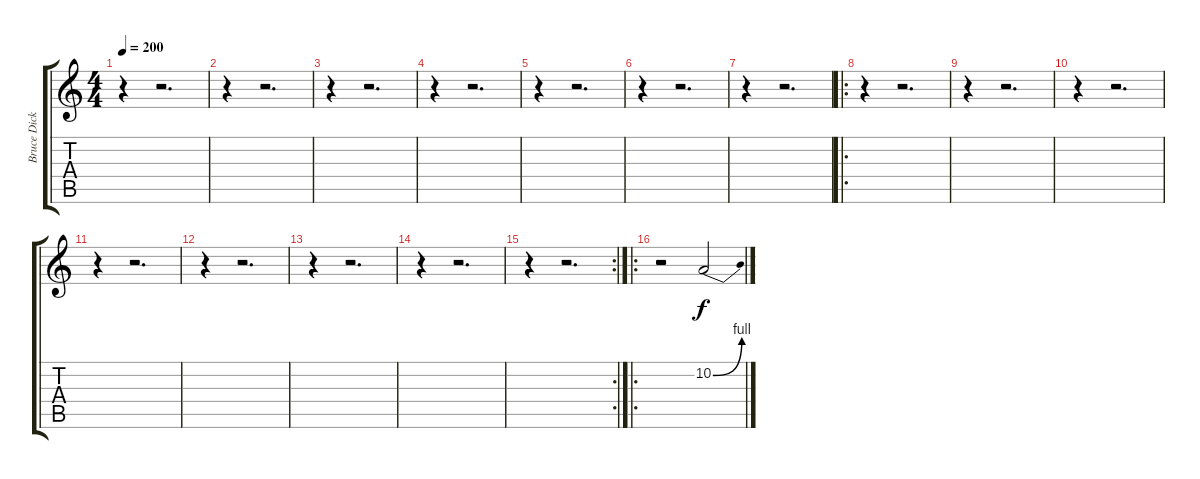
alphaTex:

\track ("Bruce Dickinson" "Bruce Dick") {instrument harpsichord}
\staff {score tabs}
\tuning (E4 B3 G3 D3 A2 E2) {hide}
\ts (4 4)
\tempo 200
\clef g2
\ks c
r.4{dy f} r.2{d} |
r.4 r.2{d} |
r.4 r.2{d} |
r.4 r.2{d} |
r.4 r.2{d} |
r.4 r.2{d} |
r.4 r.2{d} |
\ro
r.4 r.2{d} |
r.4 r.2{d} |
r.4 r.2{d} |
r.4 r.2{d} |
r.4 r.2{d} |
r.4 r.2{d} |
r.4 r.2{d} |
\rc 2
r.4 r.2{d} |
\ro
r.2 10.2{be (bend 0 0 60 4)}.2
